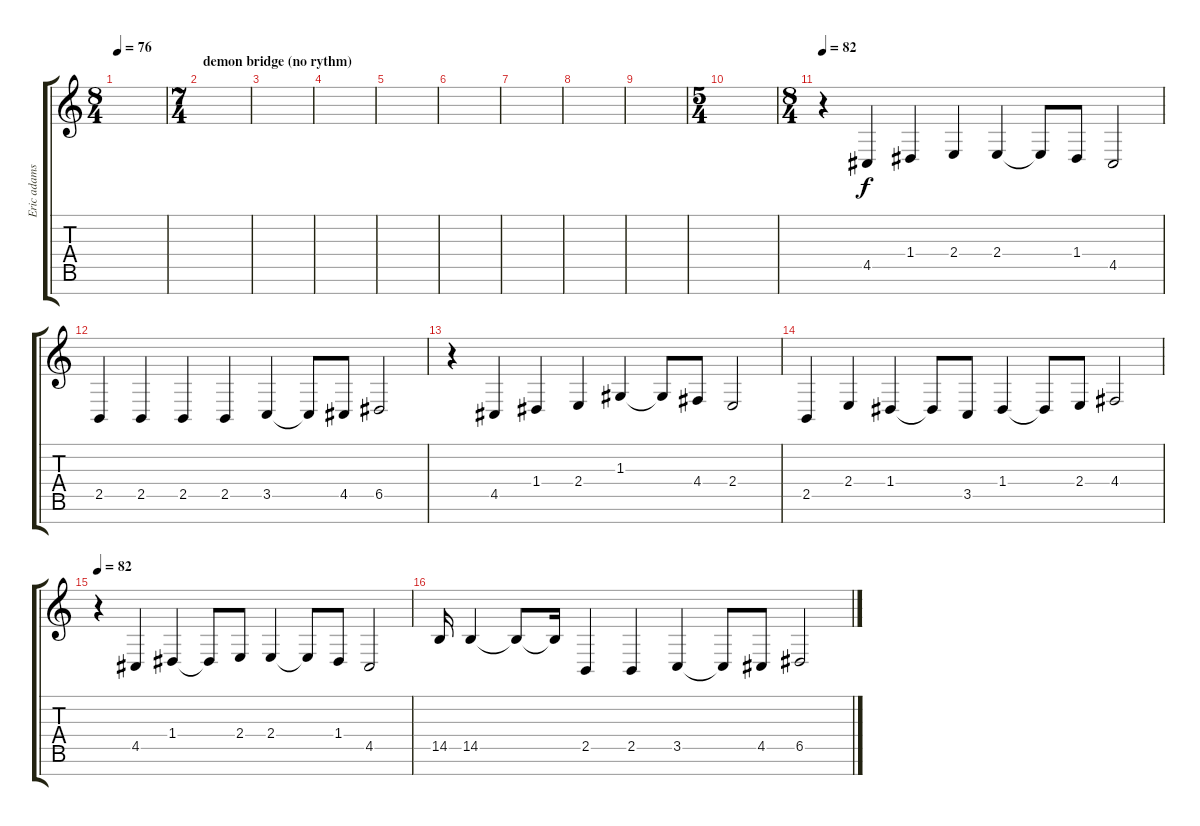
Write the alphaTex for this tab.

\track ("Eric adams vocals" "Eric adams") {instrument flute}
\staff {score tabs}
\tuning (E4 B3 G3 D3 A2 E2 B1) {hide}
\ts (8 4)
\tempo 76
\clef g2
\ks c
|
\ts (7 4)
\section ("" "demon bridge (no rythm)")
|
|
|
|
|
|
|
|
\ts (5 4)
|
\ts (8 4)
\tempo 82
r.4 4.5.4 1.4.4 2.4.4 2.4.4 2.4{t}.8 1.4.8 4.5.2 |
2.5.4 2.5.4 2.5.4 2.5.4 3.5.4 3.5{t}.8 4.5.8 6.5.2 |
r.4 4.5.4 1.4.4 2.4.4 1.3.4 1.3{t}.8 4.4.8 2.4.2 |
2.5.4 2.4.4 1.4.4 1.4{t}.8 3.5.8 1.4.4 1.4{t}.8 2.4.8 4.4.2 |
\tempo 82
r.4 4.5.4 1.4.4 1.4{t}.8 2.4.8 2.4.4 2.4{t}.8 1.4.8 4.5.2 |
14.5.16 14.5.4 14.5{t}.8 14.5{t}.16 2.5.4 2.5.4 3.5.4 3.5{t}.8 4.5.8 6.5.2
